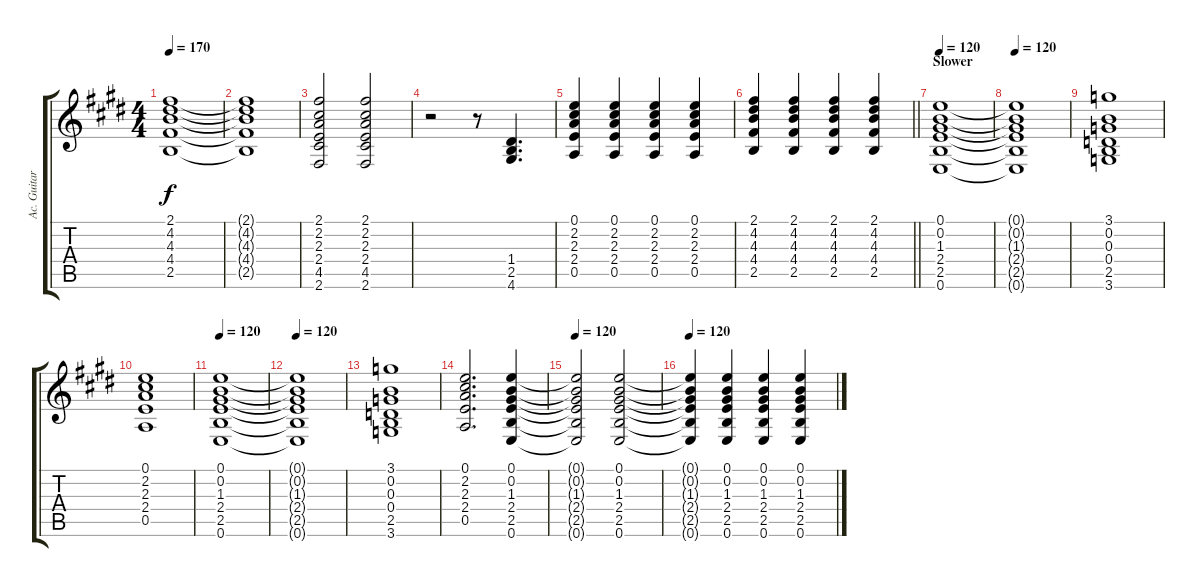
\track ("Ac. Guitar" "Ac. Guitar") {instrument acousticguitarsteel}
\staff {score tabs}
\tuning (E4 B3 G3 D3 A2 E2) {hide}
\ts (4 4)
\tempo 170
\clef g2
\ks e
(2.1 4.2 4.3 4.4 2.5).1{dy f} |
(2.1{t} 4.2{t} 4.3{t} 4.4{t} 2.5{t}).1 |
(2.1 2.2 2.3 2.4 4.5 2.6).2 (2.1 2.2 2.3 2.4 4.5 2.6).2 |
r.2 r.8 (1.4 2.5 4.6).4{d} |
(0.1 2.2 2.3 2.4 0.5).4 (0.1 2.2 2.3 2.4 0.5).4 (0.1 2.2 2.3 2.4 0.5).4 (0.1 2.2 2.3 2.4 0.5).4 |
\barLineRight lightlight
(2.1 4.2 4.3 4.4 2.5).4 (2.1 4.2 4.3 4.4 2.5).4 (2.1 4.2 4.3 4.4 2.5).4 (2.1 4.2 4.3 4.4 2.5).4 |
\section ("" "Slower")
\tempo 120
(0.1 0.2 1.3 2.4 2.5 0.6).1 |
\tempo 120
(0.1{t} 0.2{t} 1.3{t} 2.4{t} 2.5{t} 0.6{t}).1 |
(3.1 0.2 0.3 0.4 2.5 3.6).1 |
(0.1 2.2 2.3 2.4 0.5).1 |
\tempo 120
(0.1 0.2 1.3 2.4 2.5 0.6).1 |
\tempo 120
(0.1{t} 0.2{t} 1.3{t} 2.4{t} 2.5{t} 0.6{t}).1 |
(3.1 0.2 0.3 0.4 2.5 3.6).1 |
(0.1 2.2 2.3 2.4 0.5).2{d} (0.1 0.2 1.3 2.4 2.5 0.6).4 |
\tempo 120
(0.1{t} 0.2{t} 1.3{t} 2.4{t} 2.5{t} 0.6{t}).2 (0.1 0.2 1.3 2.4 2.5 0.6).2 |
\tempo 120
(0.1{t} 0.2{t} 1.3{t} 2.4{t} 2.5{t} 0.6{t}).4 (0.1 0.2 1.3 2.4 2.5 0.6).4 (0.1 0.2 1.3 2.4 2.5 0.6).4 (0.1 0.2 1.3 2.4 2.5 0.6).4
